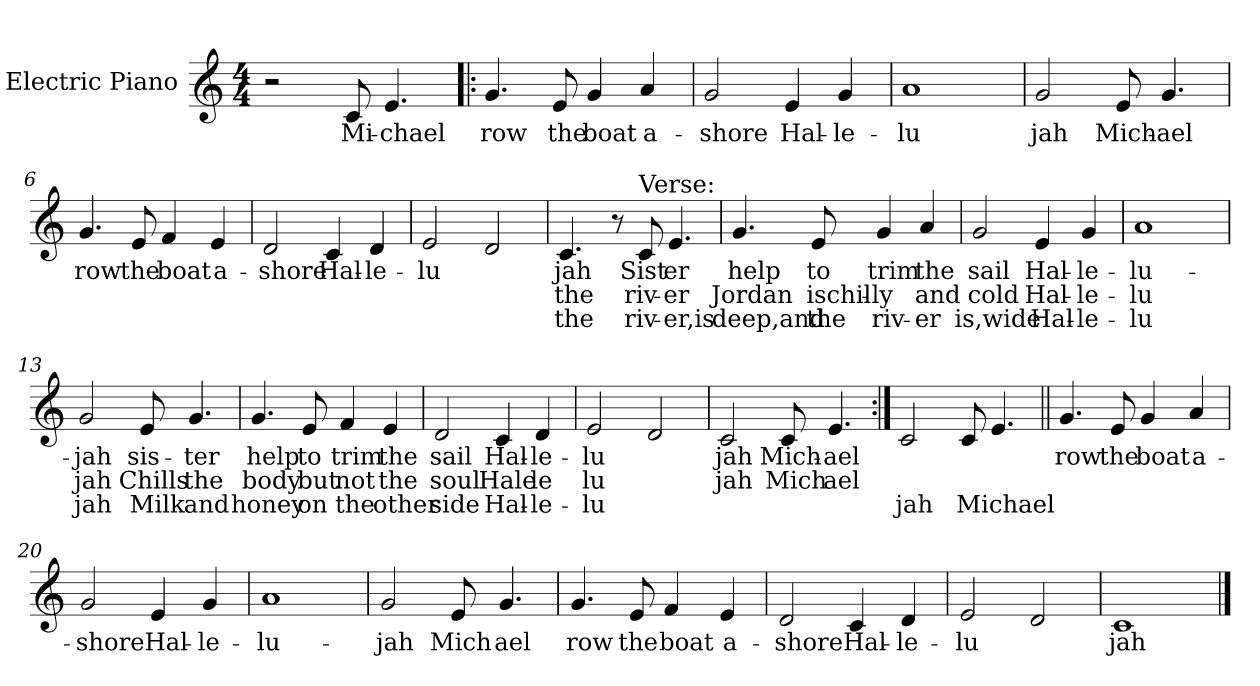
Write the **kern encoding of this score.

**kern	**text	**text	**text
*part1	*part1	*part1	*part1
*staff1	*staff1	*staff1	*staff1
*I"Electric Piano	*	*	*
*I'E.Pno	*	*	*
*clefG2	*	*	*
*k[]	*	*	*
*C:	*	*	*
*M4/4	*	*	*
=1	=1	=1	=1
2r	.	.	.
8c/	Mi-	.	.
4.e/	chael	.	.
=2!|:	=2!|:	=2!|:	=2!|:
4.g/	row	.	.
8e/	the	.	.
4g/	boat	.	.
4a/	a-	.	.
=3	=3	=3	=3
2g/	-shore	.	.
4e/	Hal-	.	.
4g/	-le-	.	.
=4	=4	=4	=4
1a	-lu	.	.
=5	=5	=5	=5
2g/	jah	.	.
8e/	Mich-	.	.
4.g/	-ael	.	.
!!LO:LB:g=z
=6	=6	=6	=6
4.g/	row	.	.
8e/	the	.	.
4f/	boat	.	.
4e/	a-	.	.
=7	=7	=7	=7
2d/	-shore	.	.
4c/	Hal-	.	.
4d/	-le-	.	.
=8	=8	=8	=8
2e/	-lu	.	.
2d/	.	.	.
=9	=9	=9	=9
4.c/	jah	the	the
8r	.	.	.
!LO:TX:a:t=Verse&colon;	!	!	!
8c/	Sist	riv-	riv-
4.e/	er	-er	-er,is
=10	=10	=10	=10
4.g/	help	Jordan	deep,and
8e/	to	ischil-	the
4g/	trim	-ly	riv-
4a/	the	and	-er
!!LO:LB:g=z
=11	=11	=11	=11
2g/	sail	cold	is,wide
4e/	Hal-	Hal-	Hal-
4g/	-le-	le-	-le-
=12	=12	=12	=12
1a	-lu-	lu	-lu
=13	=13	=13	=13
2g/	-jah	jah	jah
8e/	sis-	Chills	Milk
4.g/	-ter	the	and
=14	=14	=14	=14
4.g/	help	body	honey
8e/	to	but	on
4f/	trim	not	the
4e/	the	the	other
=15	=15	=15	=15
2d/	sail	soul	side
4c/	Hal-	Hale	Hal-
4d/	-le-	le	-le-
=16	=16	=16	=16
2e/	-lu	lu	-lu
2d/	.	.	.
!!LO:LB:g=z
=17	=17	=17	=17
2c/	jah	jah	.
8c/	Mich-	Mich	.
4.e/	-ael	ael	.
=18:|!	=18:|!	=18:|!	=18:|!
2c/	.	.	jah
8c/	.	.	Michael
4.e/	.	.	.
=19||	=19||	=19||	=19||
4.g/	row	.	.
8e/	the	.	.
4g/	boat	.	.
4a/	a-	.	.
=20	=20	=20	=20
2g/	-shore	.	.
4e/	Hal-	.	.
4g/	-le-	.	.
=21	=21	=21	=21
1a	-lu-	.	.
!!LO:LB:g=z
=22	=22	=22	=22
2g/	-jah	.	.
8e/	Mich	.	.
4.g/	ael	.	.
=23	=23	=23	=23
4.g/	row	.	.
8e/	the	.	.
4f/	boat	.	.
4e/	a-	.	.
=24	=24	=24	=24
2d/	-shore	.	.
4c/	Hal-	.	.
4d/	-le-	.	.
=25	=25	=25	=25
2e/	-lu	.	.
2d/	.	.	.
=26	=26	=26	=26
1c	jah	.	.
==	==	==	==
*-	*-	*-	*-
